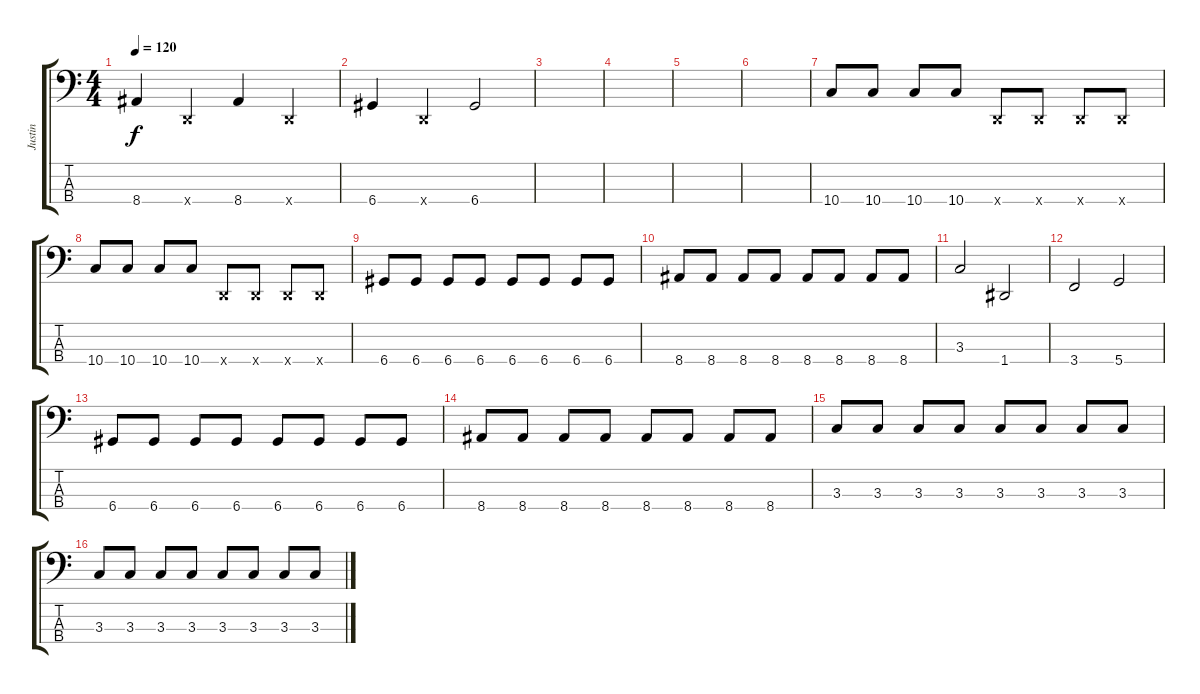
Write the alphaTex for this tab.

\track ("Justin" "Justin") {instrument electricbasspick}
\staff {score tabs}
\tuning (G2 D2 A1 D1) {hide}
\ts (4 4)
\tempo 120
\clef f4
\ks c
8.4.4{dy f} 0.4{x}.4 8.4.4 0.4{x}.4 |
6.4.4 0.4{x}.4 6.4.2 |
|
|
|
|
10.4.8 10.4.8 10.4.8 10.4.8 0.4{x}.8 0.4{x}.8 0.4{x}.8 0.4{x}.8 |
10.4.8 10.4.8 10.4.8 10.4.8 0.4{x}.8 0.4{x}.8 0.4{x}.8 0.4{x}.8 |
6.4.8 6.4.8 6.4.8 6.4.8 6.4.8 6.4.8 6.4.8 6.4.8 |
8.4.8 8.4.8 8.4.8 8.4.8 8.4.8 8.4.8 8.4.8 8.4.8 |
3.3.2 1.4.2 |
3.4.2 5.4.2 |
6.4.8 6.4.8 6.4.8 6.4.8 6.4.8 6.4.8 6.4.8 6.4.8 |
8.4.8 8.4.8 8.4.8 8.4.8 8.4.8 8.4.8 8.4.8 8.4.8 |
3.3.8 3.3.8 3.3.8 3.3.8 3.3.8 3.3.8 3.3.8 3.3.8 |
3.3.8 3.3.8 3.3.8 3.3.8 3.3.8 3.3.8 3.3.8 3.3.8
